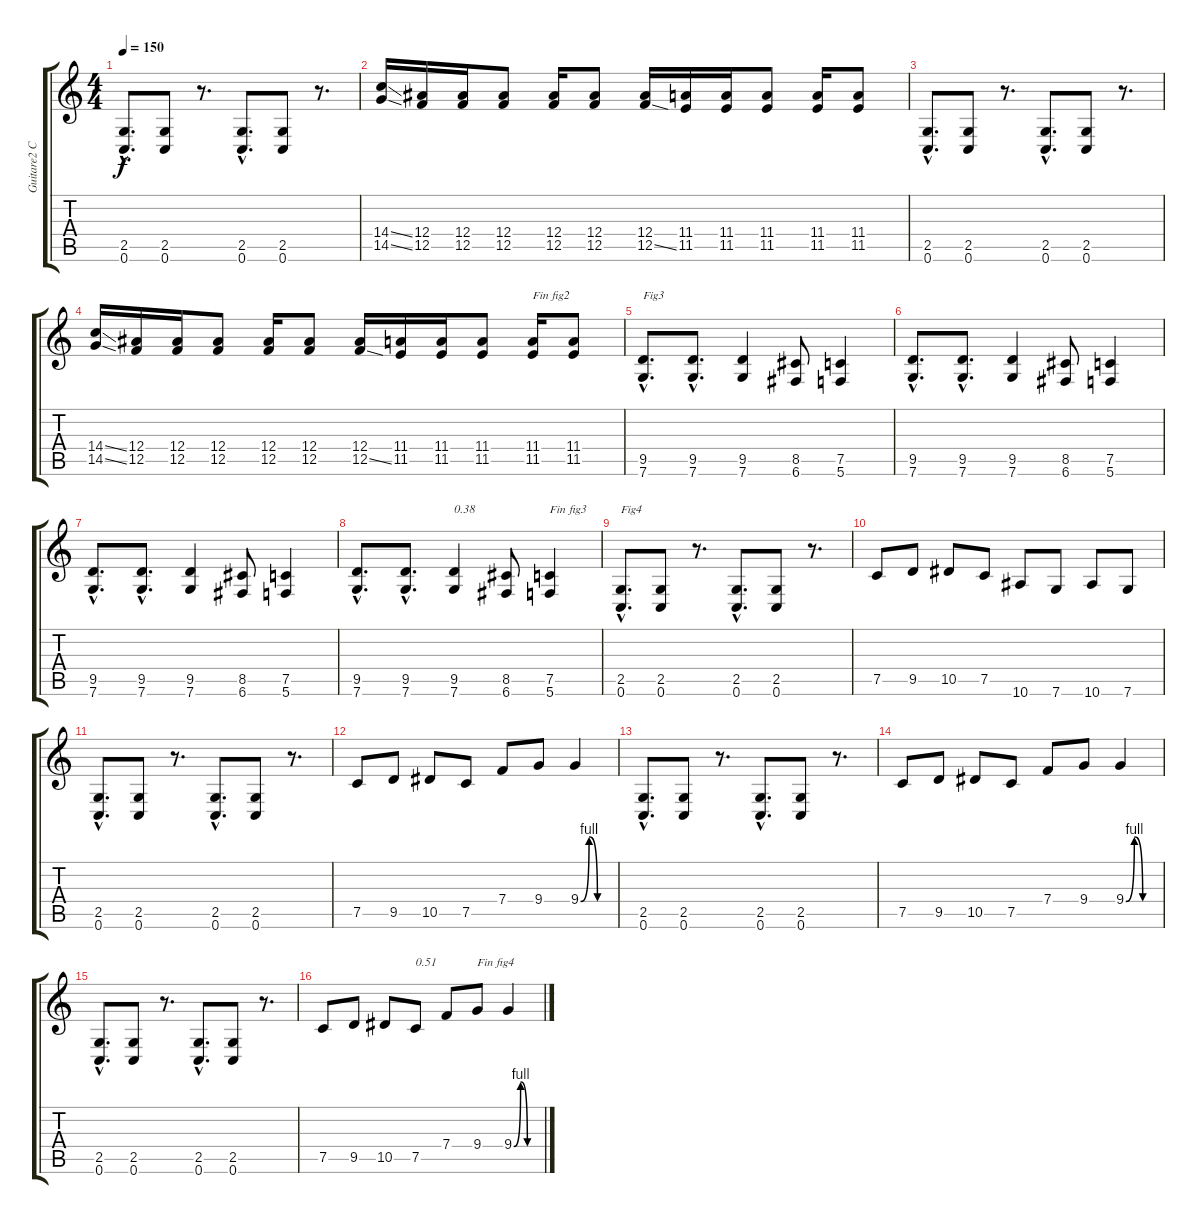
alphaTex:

\track ("Guitare2 C" "Guitare2 C") {instrument distortionguitar}
\staff {score tabs}
\tuning (C4 G3 Eb3 Bb2 F2 C2) {hide}
\ts (4 4)
\tempo 150
\clef g2
\ks c
(2.5{hac} 0.6{hac}).8{d dy f} (2.5 0.6).8 r.8{d} (2.5{hac} 0.6{hac}).8{d} (2.5 0.6).8 r.8{d} |
(14.4{ss} 14.5{ss}).16 (12.4 12.5).16 (12.4 12.5).16 (12.4 12.5).8 (12.4 12.5).16 (12.4 12.5).8 (12.4 12.5{ss}).16 (11.4 11.5).16 (11.4 11.5).16 (11.4 11.5).8 (11.4 11.5).16 (11.4 11.5).8 |
(2.5{hac} 0.6{hac}).8{d} (2.5 0.6).8 r.8{d} (2.5{hac} 0.6{hac}).8{d} (2.5 0.6).8 r.8{d} |
(14.4{ss} 14.5{ss}).16 (12.4 12.5).16 (12.4 12.5).16 (12.4 12.5).8 (12.4 12.5).16 (12.4 12.5).8 (12.4 12.5{ss}).16 (11.4 11.5).16 (11.4 11.5).16 (11.4 11.5).8 (11.4 11.5).16{txt "Fin fig2"} (11.4 11.5).8 |
(9.5{hac} 7.6{hac}).8{d txt "Fig3"} (9.5{hac} 7.6{hac}).8{d} (9.5 7.6).4 (8.5 6.6).8 (7.5 5.6).4 |
(9.5{hac} 7.6{hac}).8{d} (9.5{hac} 7.6{hac}).8{d} (9.5 7.6).4 (8.5 6.6).8 (7.5 5.6).4 |
(9.5{hac} 7.6{hac}).8{d} (9.5{hac} 7.6{hac}).8{d} (9.5 7.6).4 (8.5 6.6).8 (7.5 5.6).4 |
(9.5{hac} 7.6{hac}).8{d} (9.5{hac} 7.6{hac}).8{d} (9.5 7.6).4{txt "0.38"} (8.5 6.6).8 (7.5 5.6).4{txt "Fin fig3"} |
(2.5{hac} 0.6{hac}).8{d txt "Fig4"} (2.5 0.6).8 r.8{d} (2.5{hac} 0.6{hac}).8{d} (2.5 0.6).8 r.8{d} |
7.5.8 9.5.8 10.5.8 7.5.8 10.6.8 7.6.8 10.6.8 7.6.8 |
(2.5{hac} 0.6{hac}).8{d} (2.5 0.6).8 r.8{d} (2.5{hac} 0.6{hac}).8{d} (2.5 0.6).8 r.8{d} |
7.5.8 9.5.8 10.5.8 7.5.8 7.4.8 9.4.8 9.4{be (custom 0 0 15 4 30 0 45 0 60 0)}.4 |
(2.5{hac} 0.6{hac}).8{d} (2.5 0.6).8 r.8{d} (2.5{hac} 0.6{hac}).8{d} (2.5 0.6).8 r.8{d} |
7.5.8 9.5.8 10.5.8 7.5.8 7.4.8 9.4.8 9.4{be (custom 0 0 15 4 30 0 45 0 60 0)}.4 |
(2.5{hac} 0.6{hac}).8{d} (2.5 0.6).8 r.8{d} (2.5{hac} 0.6{hac}).8{d} (2.5 0.6).8 r.8{d} |
7.5.8 9.5.8 10.5.8 7.5.8{txt "0.51"} 7.4.8 9.4.8{txt "Fin fig4"} 9.4{be (custom 0 0 15 4 30 0 45 0 60 0)}.4
